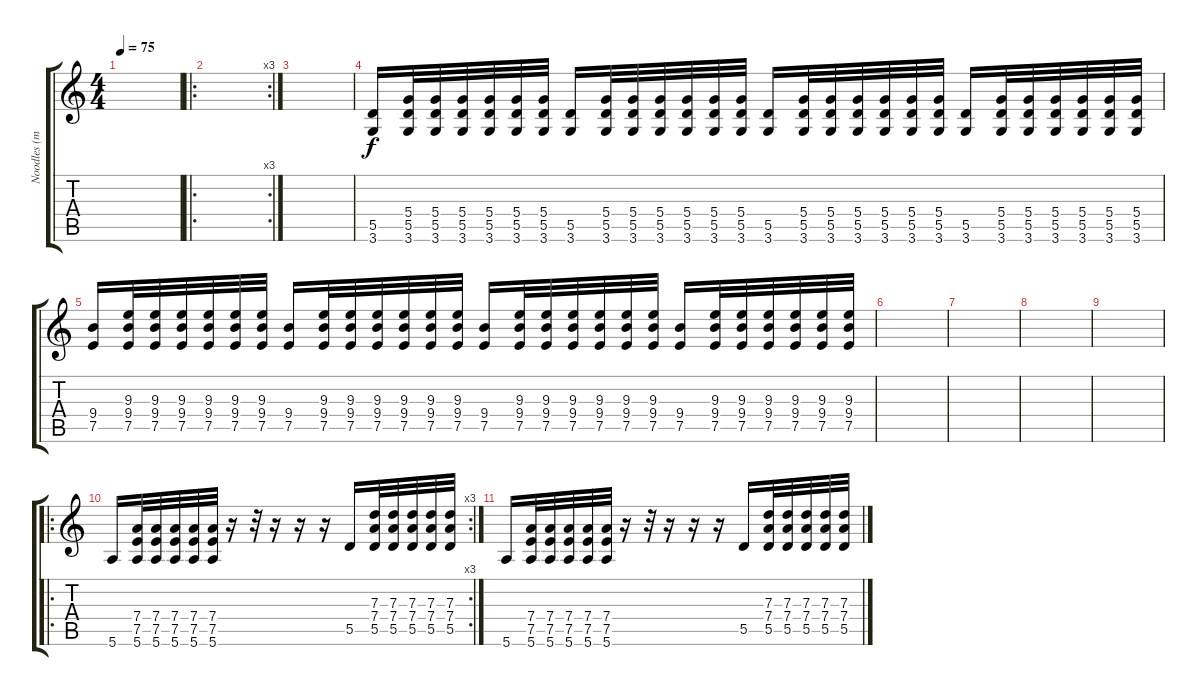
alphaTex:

\track ("Noodles (muted guitar)" "Noodles (m") {instrument electricguitarmuted}
\staff {score tabs}
\tuning (E4 B3 G3 D3 A2 E2) {hide}
\ts (4 4)
\tempo 75
\clef g2
\ks c
|
\ro
\rc 3
|
|
(5.5 3.6).16{volume 14} (5.4 5.5 3.6).32 (5.4 5.5 3.6).32 (5.4 5.5 3.6).32 (5.4 5.5 3.6).32 (5.4 5.5 3.6).32 (5.4 5.5 3.6).32 (5.5 3.6).16 (5.4 5.5 3.6).32 (5.4 5.5 3.6).32 (5.4 5.5 3.6).32 (5.4 5.5 3.6).32 (5.4 5.5 3.6).32 (5.4 5.5 3.6).32 (5.5 3.6).16 (5.4 5.5 3.6).32 (5.4 5.5 3.6).32 (5.4 5.5 3.6).32 (5.4 5.5 3.6).32 (5.4 5.5 3.6).32 (5.4 5.5 3.6).32 (5.5 3.6).16 (5.4 5.5 3.6).32 (5.4 5.5 3.6).32 (5.4 5.5 3.6).32 (5.4 5.5 3.6).32 (5.4 5.5 3.6).32 (5.4 5.5 3.6).32 |
(9.4 7.5).16 (9.3 9.4 7.5).32 (9.3 9.4 7.5).32 (9.3 9.4 7.5).32 (9.3 9.4 7.5).32 (9.3 9.4 7.5).32 (9.3 9.4 7.5).32 (9.4 7.5).16 (9.3 9.4 7.5).32 (9.3 9.4 7.5).32 (9.3 9.4 7.5).32 (9.3 9.4 7.5).32 (9.3 9.4 7.5).32 (9.3 9.4 7.5).32 (9.4 7.5).16 (9.3 9.4 7.5).32 (9.3 9.4 7.5).32 (9.3 9.4 7.5).32 (9.3 9.4 7.5).32 (9.3 9.4 7.5).32 (9.3 9.4 7.5).32 (9.4 7.5).16 (9.3 9.4 7.5).32 (9.3 9.4 7.5).32 (9.3 9.4 7.5).32 (9.3 9.4 7.5).32 (9.3 9.4 7.5).32 (9.3 9.4 7.5).32 |
|
|
|
|
\ro
\rc 3
5.6.16{volume 10} (7.4 7.5 5.6).32 (7.4 7.5 5.6).32 (7.4 7.5 5.6).32 (7.4 7.5 5.6).32 (7.4 7.5 5.6).32 r.16 r.32 r.16 r.16 r.16 5.5.16 (7.3 7.4 5.5).32 (7.3 7.4 5.5).32 (7.3 7.4 5.5).32 (7.3 7.4 5.5).32 (7.3 7.4 5.5).32 |
5.6.16{volume 10} (7.4 7.5 5.6).32 (7.4 7.5 5.6).32 (7.4 7.5 5.6).32 (7.4 7.5 5.6).32 (7.4 7.5 5.6).32 r.16 r.32 r.16 r.16 r.16 5.5.16 (7.3 7.4 5.5).32 (7.3 7.4 5.5).32 (7.3 7.4 5.5).32 (7.3 7.4 5.5).32 (7.3 7.4 5.5).32
